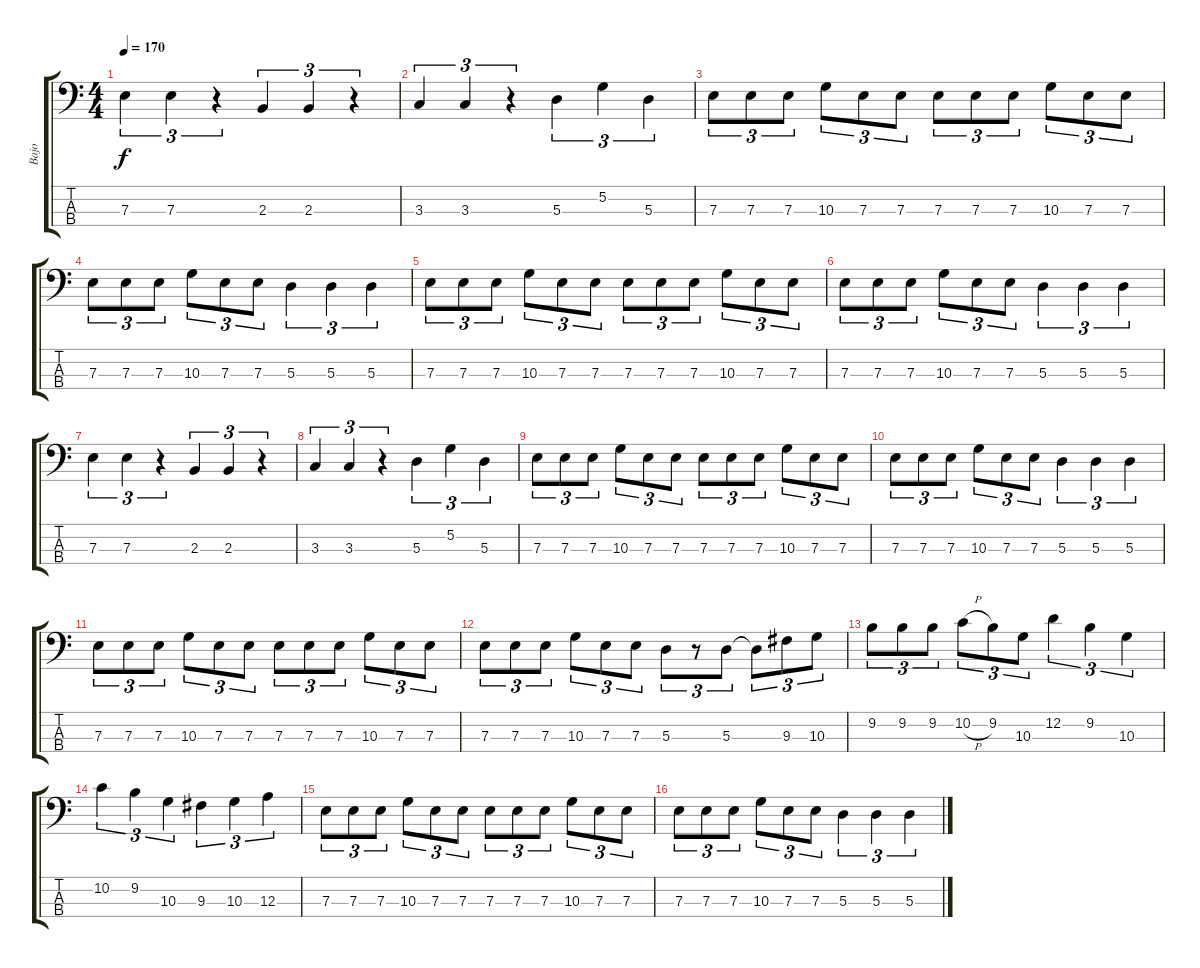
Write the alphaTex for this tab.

\track ("Bajo" "Bajo") {instrument electricbassfinger}
\staff {score tabs}
\tuning (G2 D2 A1 E1) {hide}
\ts (4 4)
\tempo 170
\clef f4
\ks c
7.3.4{tu (3 2) dy f} 7.3.4{tu (3 2)} r.4{tu (3 2)} 2.3.4{tu (3 2)} 2.3.4{tu (3 2)} r.4{tu (3 2)} |
3.3.4{tu (3 2)} 3.3.4{tu (3 2)} r.4{tu (3 2)} 5.3.4{tu (3 2)} 5.2.4{tu (3 2)} 5.3.4{tu (3 2)} |
7.3.8{tu (3 2)} 7.3.8{tu (3 2)} 7.3.8{tu (3 2)} 10.3.8{tu (3 2)} 7.3.8{tu (3 2)} 7.3.8{tu (3 2)} 7.3.8{tu (3 2)} 7.3.8{tu (3 2)} 7.3.8{tu (3 2)} 10.3.8{tu (3 2)} 7.3.8{tu (3 2)} 7.3.8{tu (3 2)} |
7.3.8{tu (3 2)} 7.3.8{tu (3 2)} 7.3.8{tu (3 2)} 10.3.8{tu (3 2)} 7.3.8{tu (3 2)} 7.3.8{tu (3 2)} 5.3.4{tu (3 2)} 5.3.4{tu (3 2)} 5.3.4{tu (3 2)} |
7.3.8{tu (3 2)} 7.3.8{tu (3 2)} 7.3.8{tu (3 2)} 10.3.8{tu (3 2)} 7.3.8{tu (3 2)} 7.3.8{tu (3 2)} 7.3.8{tu (3 2)} 7.3.8{tu (3 2)} 7.3.8{tu (3 2)} 10.3.8{tu (3 2)} 7.3.8{tu (3 2)} 7.3.8{tu (3 2)} |
7.3.8{tu (3 2)} 7.3.8{tu (3 2)} 7.3.8{tu (3 2)} 10.3.8{tu (3 2)} 7.3.8{tu (3 2)} 7.3.8{tu (3 2)} 5.3.4{tu (3 2)} 5.3.4{tu (3 2)} 5.3.4{tu (3 2)} |
7.3.4{tu (3 2)} 7.3.4{tu (3 2)} r.4{tu (3 2)} 2.3.4{tu (3 2)} 2.3.4{tu (3 2)} r.4{tu (3 2)} |
3.3.4{tu (3 2)} 3.3.4{tu (3 2)} r.4{tu (3 2)} 5.3.4{tu (3 2)} 5.2.4{tu (3 2)} 5.3.4{tu (3 2)} |
7.3.8{tu (3 2)} 7.3.8{tu (3 2)} 7.3.8{tu (3 2)} 10.3.8{tu (3 2)} 7.3.8{tu (3 2)} 7.3.8{tu (3 2)} 7.3.8{tu (3 2)} 7.3.8{tu (3 2)} 7.3.8{tu (3 2)} 10.3.8{tu (3 2)} 7.3.8{tu (3 2)} 7.3.8{tu (3 2)} |
7.3.8{tu (3 2)} 7.3.8{tu (3 2)} 7.3.8{tu (3 2)} 10.3.8{tu (3 2)} 7.3.8{tu (3 2)} 7.3.8{tu (3 2)} 5.3.4{tu (3 2)} 5.3.4{tu (3 2)} 5.3.4{tu (3 2)} |
7.3.8{tu (3 2)} 7.3.8{tu (3 2)} 7.3.8{tu (3 2)} 10.3.8{tu (3 2)} 7.3.8{tu (3 2)} 7.3.8{tu (3 2)} 7.3.8{tu (3 2)} 7.3.8{tu (3 2)} 7.3.8{tu (3 2)} 10.3.8{tu (3 2)} 7.3.8{tu (3 2)} 7.3.8{tu (3 2)} |
7.3.8{tu (3 2)} 7.3.8{tu (3 2)} 7.3.8{tu (3 2)} 10.3.8{tu (3 2)} 7.3.8{tu (3 2)} 7.3.8{tu (3 2)} 5.3.8{tu (3 2)} r.8{tu (3 2)} 5.3.8{tu (3 2)} 5.3{t}.8{tu (3 2)} 9.3.8{tu (3 2)} 10.3.8{tu (3 2)} |
9.2.8{tu (3 2)} 9.2.8{tu (3 2)} 9.2.8{tu (3 2)} 10.2{h}.8{tu (3 2)} 9.2.8{tu (3 2)} 10.3.8{tu (3 2)} 12.2.4{tu (3 2)} 9.2.4{tu (3 2)} 10.3.4{tu (3 2)} |
10.2.4{tu (3 2)} 9.2.4{tu (3 2)} 10.3.4{tu (3 2)} 9.3.4{tu (3 2)} 10.3.4{tu (3 2)} 12.3.4{tu (3 2)} |
7.3.8{tu (3 2)} 7.3.8{tu (3 2)} 7.3.8{tu (3 2)} 10.3.8{tu (3 2)} 7.3.8{tu (3 2)} 7.3.8{tu (3 2)} 7.3.8{tu (3 2)} 7.3.8{tu (3 2)} 7.3.8{tu (3 2)} 10.3.8{tu (3 2)} 7.3.8{tu (3 2)} 7.3.8{tu (3 2)} |
7.3.8{tu (3 2)} 7.3.8{tu (3 2)} 7.3.8{tu (3 2)} 10.3.8{tu (3 2)} 7.3.8{tu (3 2)} 7.3.8{tu (3 2)} 5.3.4{tu (3 2)} 5.3.4{tu (3 2)} 5.3.4{tu (3 2)}
